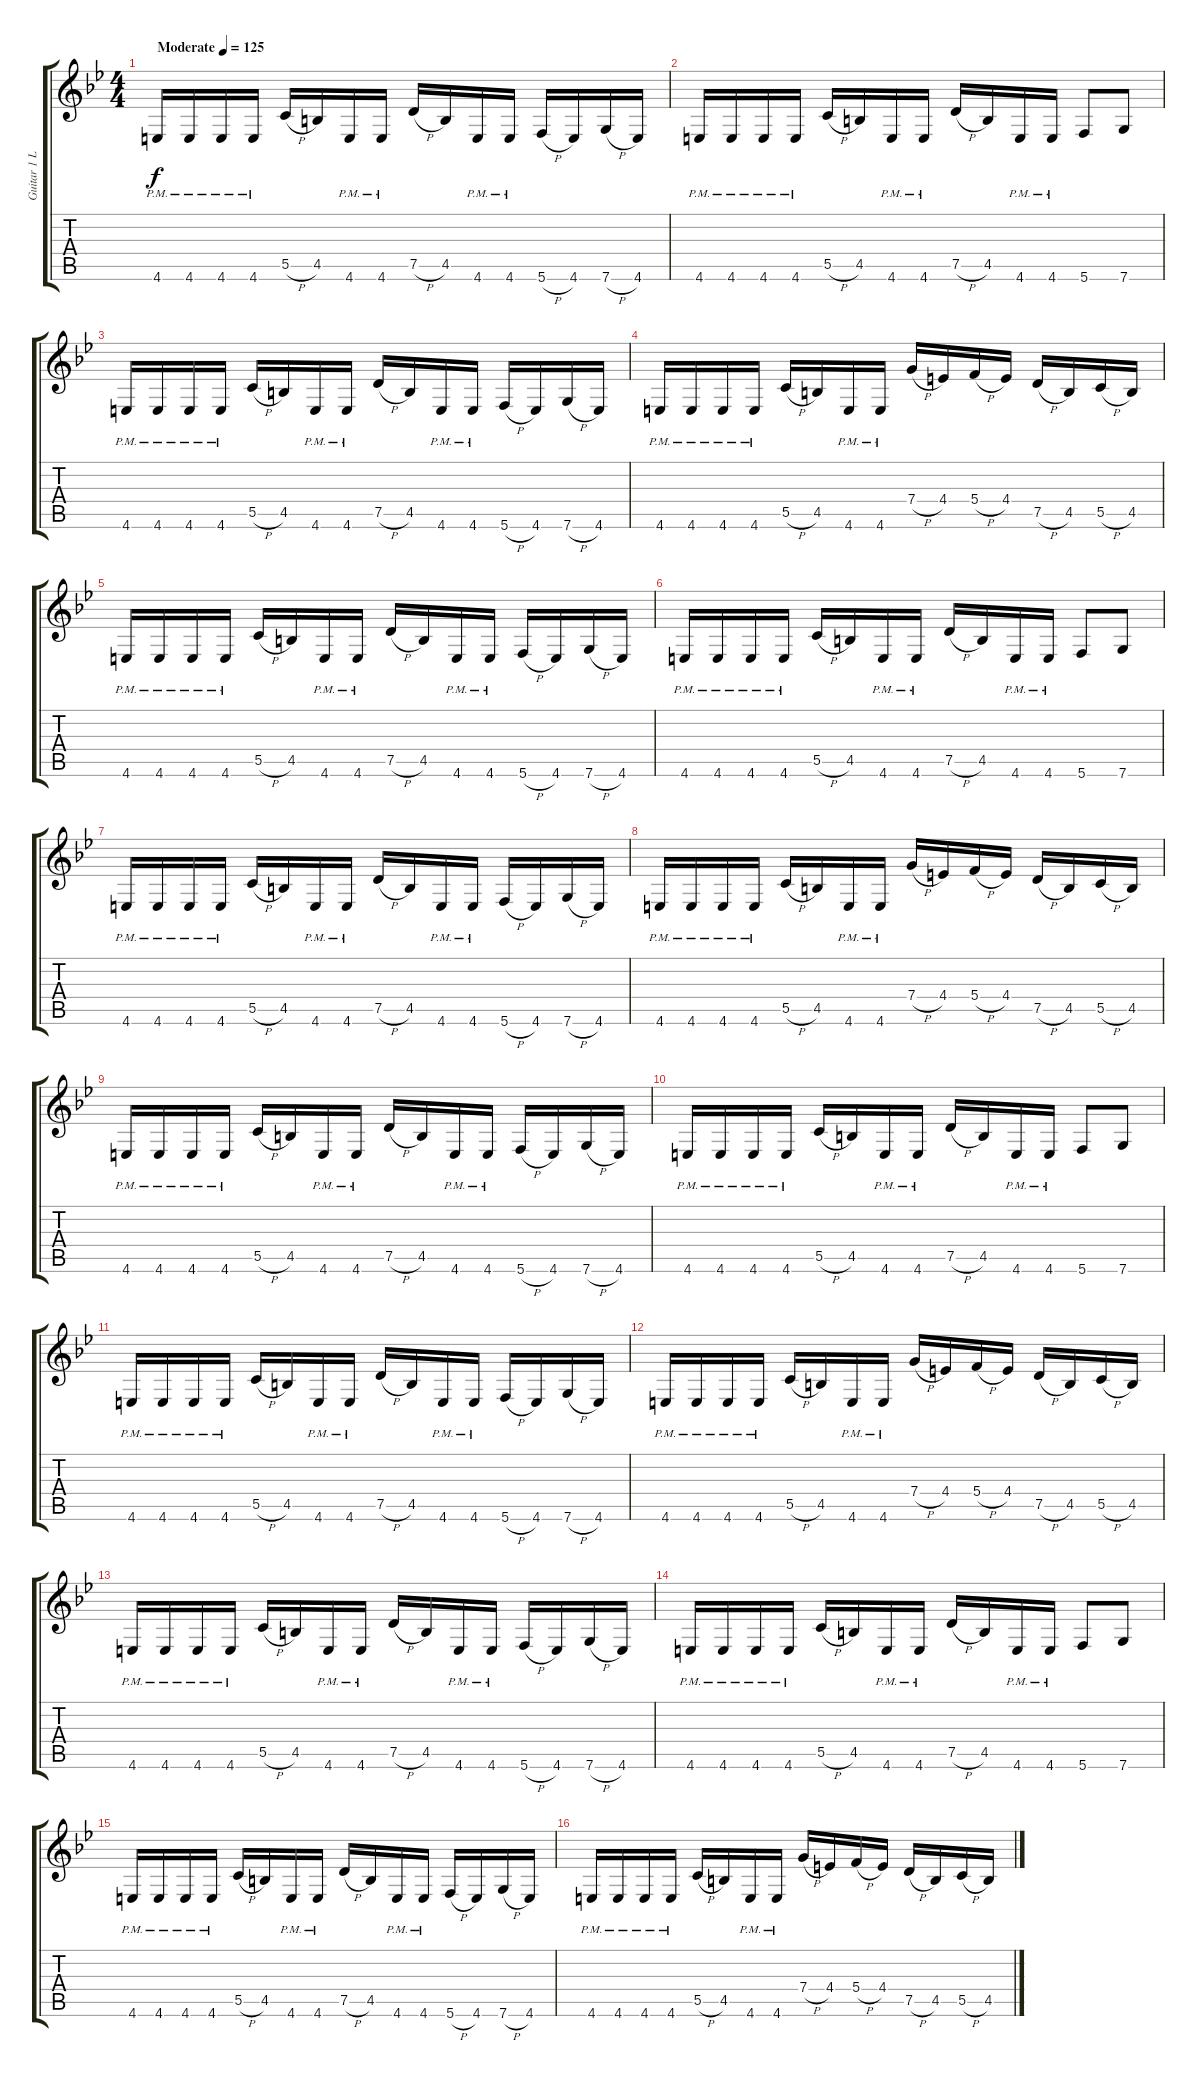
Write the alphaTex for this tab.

\track ("Guitar 1 Left" "Guitar 1 L") {instrument distortionguitar}
\staff {score tabs}
\tuning (D4 A3 F3 C3 G2 C2) {hide}
\ts (4 4)
\tempo (125 "Moderate")
\clef g2
\ks bb
4.6{pm}.16{dy f instrument distortionguitar} 4.6{pm}.16 4.6{pm}.16 4.6{pm}.16 5.5{h}.16 4.5.16 4.6{pm}.16 4.6{pm}.16 7.5{h}.16 4.5.16 4.6{pm}.16 4.6{pm}.16 5.6{h}.16 4.6.16 7.6{h}.16 4.6.16 |
4.6{pm}.16 4.6{pm}.16 4.6{pm}.16 4.6{pm}.16 5.5{h}.16 4.5.16 4.6{pm}.16 4.6{pm}.16 7.5{h}.16 4.5.16 4.6{pm}.16 4.6{pm}.16 5.6.8 7.6.8 |
4.6{pm}.16 4.6{pm}.16 4.6{pm}.16 4.6{pm}.16 5.5{h}.16 4.5.16 4.6{pm}.16 4.6{pm}.16 7.5{h}.16 4.5.16 4.6{pm}.16 4.6{pm}.16 5.6{h}.16 4.6.16 7.6{h}.16 4.6.16 |
4.6{pm}.16 4.6{pm}.16 4.6{pm}.16 4.6{pm}.16 5.5{h}.16 4.5.16 4.6{pm}.16 4.6{pm}.16 7.4{h}.16 4.4.16 5.4{h}.16 4.4.16 7.5{h}.16 4.5.16 5.5{h}.16 4.5.16 |
4.6{pm}.16 4.6{pm}.16 4.6{pm}.16 4.6{pm}.16 5.5{h}.16 4.5.16 4.6{pm}.16 4.6{pm}.16 7.5{h}.16 4.5.16 4.6{pm}.16 4.6{pm}.16 5.6{h}.16 4.6.16 7.6{h}.16 4.6.16 |
4.6{pm}.16 4.6{pm}.16 4.6{pm}.16 4.6{pm}.16 5.5{h}.16 4.5.16 4.6{pm}.16 4.6{pm}.16 7.5{h}.16 4.5.16 4.6{pm}.16 4.6{pm}.16 5.6.8 7.6.8 |
4.6{pm}.16 4.6{pm}.16 4.6{pm}.16 4.6{pm}.16 5.5{h}.16 4.5.16 4.6{pm}.16 4.6{pm}.16 7.5{h}.16 4.5.16 4.6{pm}.16 4.6{pm}.16 5.6{h}.16 4.6.16 7.6{h}.16 4.6.16 |
4.6{pm}.16 4.6{pm}.16 4.6{pm}.16 4.6{pm}.16 5.5{h}.16 4.5.16 4.6{pm}.16 4.6{pm}.16 7.4{h}.16 4.4.16 5.4{h}.16 4.4.16 7.5{h}.16 4.5.16 5.5{h}.16 4.5.16 |
4.6{pm}.16 4.6{pm}.16 4.6{pm}.16 4.6{pm}.16 5.5{h}.16 4.5.16 4.6{pm}.16 4.6{pm}.16 7.5{h}.16 4.5.16 4.6{pm}.16 4.6{pm}.16 5.6{h}.16 4.6.16 7.6{h}.16 4.6.16 |
4.6{pm}.16 4.6{pm}.16 4.6{pm}.16 4.6{pm}.16 5.5{h}.16 4.5.16 4.6{pm}.16 4.6{pm}.16 7.5{h}.16 4.5.16 4.6{pm}.16 4.6{pm}.16 5.6.8 7.6.8 |
4.6{pm}.16 4.6{pm}.16 4.6{pm}.16 4.6{pm}.16 5.5{h}.16 4.5.16 4.6{pm}.16 4.6{pm}.16 7.5{h}.16 4.5.16 4.6{pm}.16 4.6{pm}.16 5.6{h}.16 4.6.16 7.6{h}.16 4.6.16 |
4.6{pm}.16 4.6{pm}.16 4.6{pm}.16 4.6{pm}.16 5.5{h}.16 4.5.16 4.6{pm}.16 4.6{pm}.16 7.4{h}.16 4.4.16 5.4{h}.16 4.4.16 7.5{h}.16 4.5.16 5.5{h}.16 4.5.16 |
4.6{pm}.16 4.6{pm}.16 4.6{pm}.16 4.6{pm}.16 5.5{h}.16 4.5.16 4.6{pm}.16 4.6{pm}.16 7.5{h}.16 4.5.16 4.6{pm}.16 4.6{pm}.16 5.6{h}.16 4.6.16 7.6{h}.16 4.6.16 |
4.6{pm}.16 4.6{pm}.16 4.6{pm}.16 4.6{pm}.16 5.5{h}.16 4.5.16 4.6{pm}.16 4.6{pm}.16 7.5{h}.16 4.5.16 4.6{pm}.16 4.6{pm}.16 5.6.8 7.6.8 |
4.6{pm}.16 4.6{pm}.16 4.6{pm}.16 4.6{pm}.16 5.5{h}.16 4.5.16 4.6{pm}.16 4.6{pm}.16 7.5{h}.16 4.5.16 4.6{pm}.16 4.6{pm}.16 5.6{h}.16 4.6.16 7.6{h}.16 4.6.16 |
4.6{pm}.16 4.6{pm}.16 4.6{pm}.16 4.6{pm}.16 5.5{h}.16 4.5.16 4.6{pm}.16 4.6{pm}.16 7.4{h}.16 4.4.16 5.4{h}.16 4.4.16 7.5{h}.16 4.5.16 5.5{h}.16 4.5.16
